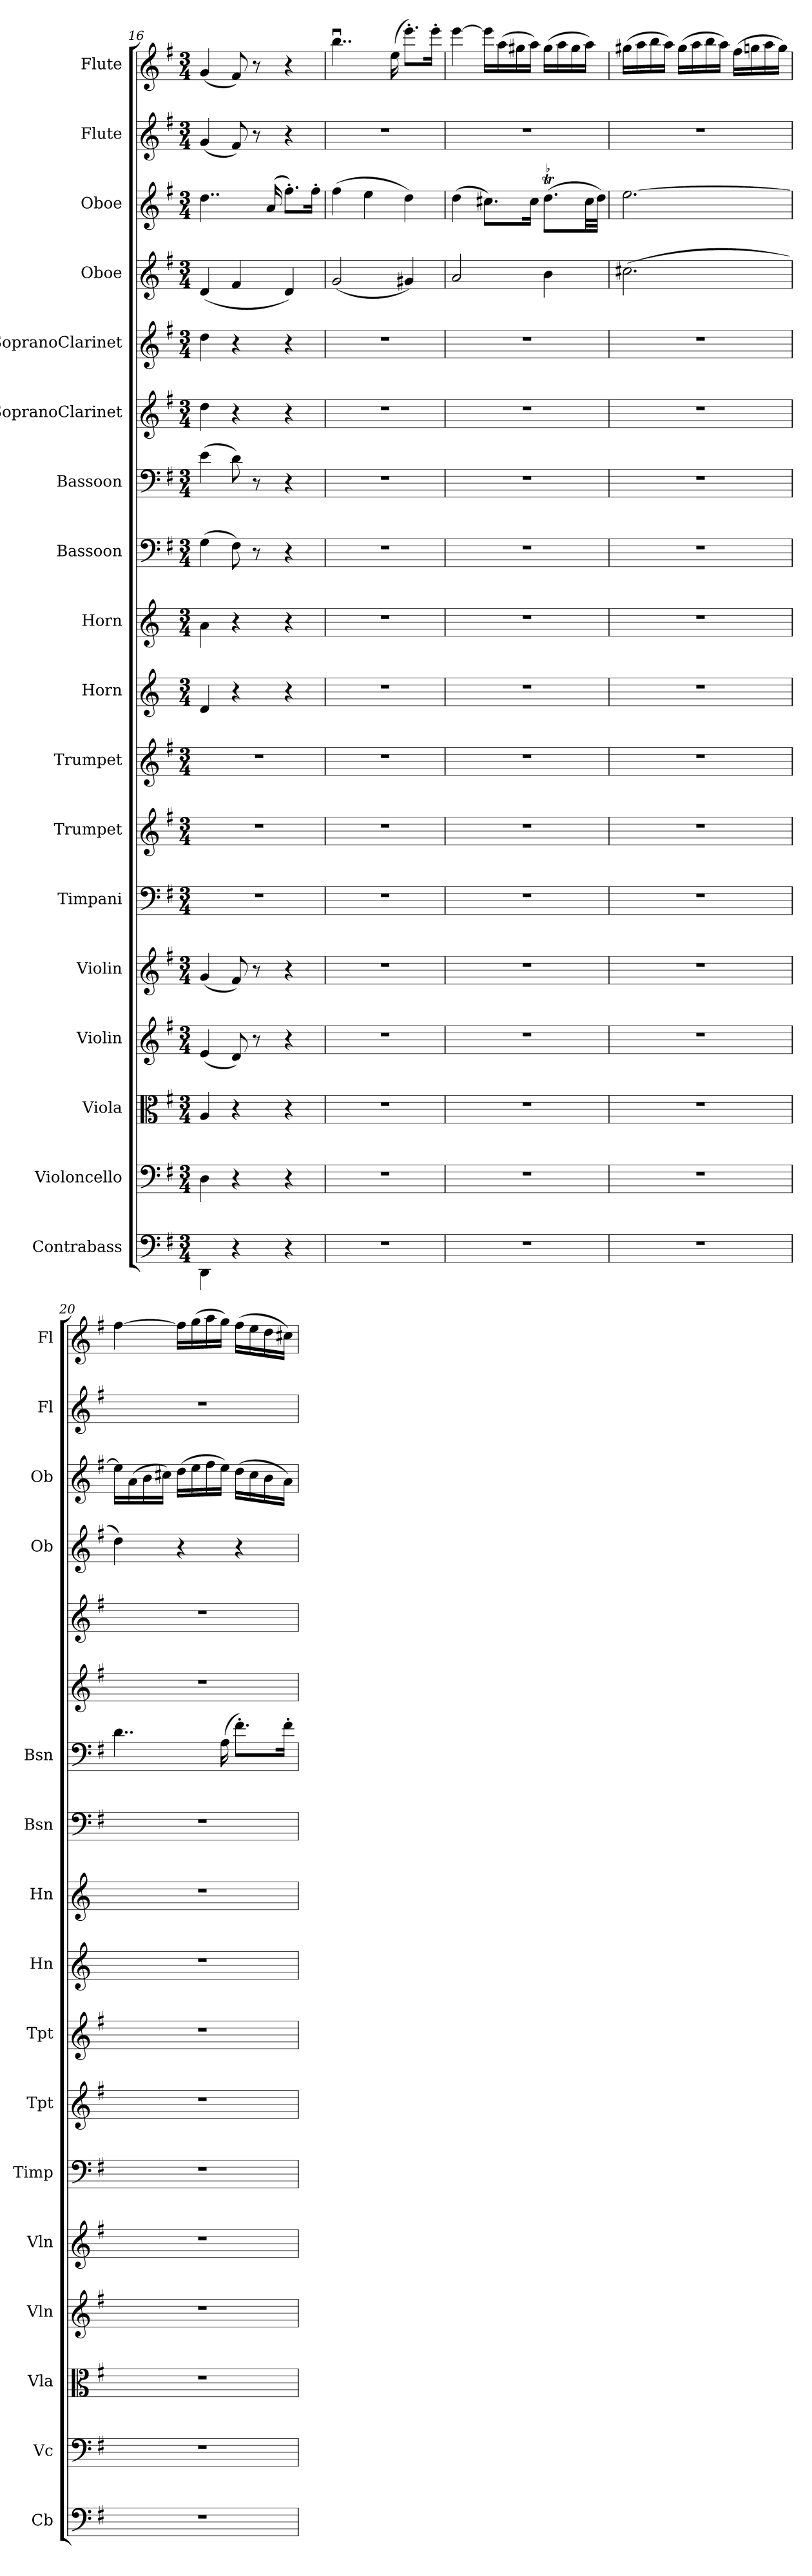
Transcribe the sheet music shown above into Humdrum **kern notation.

**kern	**kern	**kern	**kern	**kern	**kern	**kern	**kern	**kern	**kern	**kern	**kern	**kern	**kern	**kern	**kern	**kern	**kern
*part18	*part17	*part16	*part15	*part14	*part13	*part12	*part11	*part10	*part9	*part8	*part7	*part6	*part5	*part4	*part3	*part2	*part1
*staff18	*staff17	*staff16	*staff15	*staff14	*staff13	*staff12	*staff11	*staff10	*staff9	*staff8	*staff7	*staff6	*staff5	*staff4	*staff3	*staff2	*staff1
*I"Contrabass	*I"Violoncello	*I"Viola	*I"Violin	*I"Violin	*I"Timpani	*I"Trumpet	*I"Trumpet	*I"Horn	*I"Horn	*I"Bassoon	*I"Bassoon	*I"SopranoClarinet	*I"SopranoClarinet	*I"Oboe	*I"Oboe	*I"Flute	*I"Flute
*I'Cb	*I'Vc	*I'Vla	*I'Vln	*I'Vln	*I'Timp	*I'Tpt	*I'Tpt	*I'Hn	*I'Hn	*I'Bsn	*I'Bsn	*	*	*I'Ob	*I'Ob	*I'Fl	*I'Fl
*clefF4	*clefF4	*clefC3	*clefG2	*clefG2	*clefF4	*clefG2	*clefG2	*clefG2	*clefG2	*clefF4	*clefF4	*clefG2	*clefG2	*clefG2	*clefG2	*clefG2	*clefG2
*k[f#]	*k[f#]	*k[f#]	*k[f#]	*k[f#]	*k[f#]	*k[f#]	*k[f#]	*k[]	*k[]	*k[f#]	*k[f#]	*k[f#]	*k[f#]	*k[f#]	*k[f#]	*k[f#]	*k[f#]
*M3/4	*M3/4	*M3/4	*M3/4	*M3/4	*M3/4	*M3/4	*M3/4	*M3/4	*M3/4	*M3/4	*M3/4	*M3/4	*M3/4	*M3/4	*M3/4	*M3/4	*M3/4
=16	=16	=16	=16	=16	=16	=16	=16	=16	=16	=16	=16	=16	=16	=16	=16	=16	=16
4DD\	4D\	4A/	(4e/	(4g/	2.r	2.r	2.r	4d/	4a\	(4G\	(4e\	4dd\	4dd\	(4d/	4..dd\	(4g/	(4g/
4r	4r	4r	8d/)	8f#/)	.	.	.	4r	4r	8F#\)	8d\)	4r	4r	4f#/	.	8f#/)	8f#/)
.	.	.	8r	8r	.	.	.	.	.	8r	8r	.	.	.	.	8r	8r
.	.	.	.	.	.	.	.	.	.	.	.	.	.	.	(16a/	.	.
4r	4r	4r	4r	4r	.	.	.	4r	4r	4r	4r	4r	4r	4d/)	8.ff#'\L)	4r	4r
.	.	.	.	.	.	.	.	.	.	.	.	.	.	.	16ff#'\Jk	.	.
=17	=17	=17	=17	=17	=17	=17	=17	=17	=17	=17	=17	=17	=17	=17	=17	=17	=17
2.r	2.r	2.r	2.r	2.r	2.r	2.r	2.r	2.r	2.r	2.r	2.r	2.r	2.r	(2g/	(4ff#\	2.r	4..bbu\
.	.	.	.	.	.	.	.	.	.	.	.	.	.	.	4ee\	.	.
.	.	.	.	.	.	.	.	.	.	.	.	.	.	.	.	.	(16ee\
.	.	.	.	.	.	.	.	.	.	.	.	.	.	4g#X/)	4dd\)	.	8.eee'\L)
.	.	.	.	.	.	.	.	.	.	.	.	.	.	.	.	.	16eee'\Jk
=18	=18	=18	=18	=18	=18	=18	=18	=18	=18	=18	=18	=18	=18	=18	=18	=18	=18
2.r	2.r	2.r	2.r	2.r	2.r	2.r	2.r	2.r	2.r	2.r	2.r	2.r	2.r	2a/	(4dd\	2.r	[4eee\
.	.	.	.	.	.	.	.	.	.	.	.	.	.	.	8.cc#X\L)	.	16eee\LL]
.	.	.	.	.	.	.	.	.	.	.	.	.	.	.	.	.	(16aa\
.	.	.	.	.	.	.	.	.	.	.	.	.	.	.	.	.	16gg#X\
.	.	.	.	.	.	.	.	.	.	.	.	.	.	.	16cc#\Jk	.	16aa\JJ)
!	!	!	!	!	!	!	!	!	!	!	!	!	!	!	!LO:TR:acc=-	!	!
.	.	.	.	.	.	.	.	.	.	.	.	.	.	4b\	(8.ddt\L	.	(16gg#\LL
.	.	.	.	.	.	.	.	.	.	.	.	.	.	.	.	.	16aa\
.	.	.	.	.	.	.	.	.	.	.	.	.	.	.	.	.	16gg#\
.	.	.	.	.	.	.	.	.	.	.	.	.	.	.	32cc#\LL	.	16aa\JJ)
.	.	.	.	.	.	.	.	.	.	.	.	.	.	.	32dd\JJJ)	.	.
=19	=19	=19	=19	=19	=19	=19	=19	=19	=19	=19	=19	=19	=19	=19	=19	=19	=19
2.r	2.r	2.r	2.r	2.r	2.r	2.r	2.r	2.r	2.r	2.r	2.r	2.r	2.r	(2.cc#X\	[2.ee\	2.r	(16gg#X\LL
.	.	.	.	.	.	.	.	.	.	.	.	.	.	.	.	.	16aa\
.	.	.	.	.	.	.	.	.	.	.	.	.	.	.	.	.	16bb\
.	.	.	.	.	.	.	.	.	.	.	.	.	.	.	.	.	16aa\JJ)
.	.	.	.	.	.	.	.	.	.	.	.	.	.	.	.	.	(16gg#\LL
.	.	.	.	.	.	.	.	.	.	.	.	.	.	.	.	.	16aa\
.	.	.	.	.	.	.	.	.	.	.	.	.	.	.	.	.	16bb\
.	.	.	.	.	.	.	.	.	.	.	.	.	.	.	.	.	16aa\JJ)
.	.	.	.	.	.	.	.	.	.	.	.	.	.	.	.	.	(16ff#\LL
.	.	.	.	.	.	.	.	.	.	.	.	.	.	.	.	.	16ggn\
.	.	.	.	.	.	.	.	.	.	.	.	.	.	.	.	.	16aa\
.	.	.	.	.	.	.	.	.	.	.	.	.	.	.	.	.	16gg\JJ)
=20	=20	=20	=20	=20	=20	=20	=20	=20	=20	=20	=20	=20	=20	=20	=20	=20	=20
2.r	2.r	2.r	2.r	2.r	2.r	2.r	2.r	2.r	2.r	2.r	4..d\	2.r	2.r	4dd\)	16ee\LL]	2.r	[4ff#\
.	.	.	.	.	.	.	.	.	.	.	.	.	.	.	(16a\	.	.
.	.	.	.	.	.	.	.	.	.	.	.	.	.	.	16b\	.	.
.	.	.	.	.	.	.	.	.	.	.	.	.	.	.	16cc#X\JJ)	.	.
.	.	.	.	.	.	.	.	.	.	.	.	.	.	4r	(16dd\LL	.	16ff#\LL]
.	.	.	.	.	.	.	.	.	.	.	.	.	.	.	16ee\	.	(16gg\
.	.	.	.	.	.	.	.	.	.	.	.	.	.	.	16ff#\	.	16aa\
.	.	.	.	.	.	.	.	.	.	.	(16A\	.	.	.	16ee\JJ)	.	16gg\JJ)
.	.	.	.	.	.	.	.	.	.	.	8.f#'\L)	.	.	4r	(16dd\LL	.	(16ff#\LL
.	.	.	.	.	.	.	.	.	.	.	.	.	.	.	16cc#\	.	16ee\
.	.	.	.	.	.	.	.	.	.	.	.	.	.	.	16b\	.	16dd\
.	.	.	.	.	.	.	.	.	.	.	16f#'\Jk	.	.	.	16a\JJ)	.	16cc#X\JJ)
=	=	=	=	=	=	=	=	=	=	=	=	=	=	=	=	=	=
*-	*-	*-	*-	*-	*-	*-	*-	*-	*-	*-	*-	*-	*-	*-	*-	*-	*-
